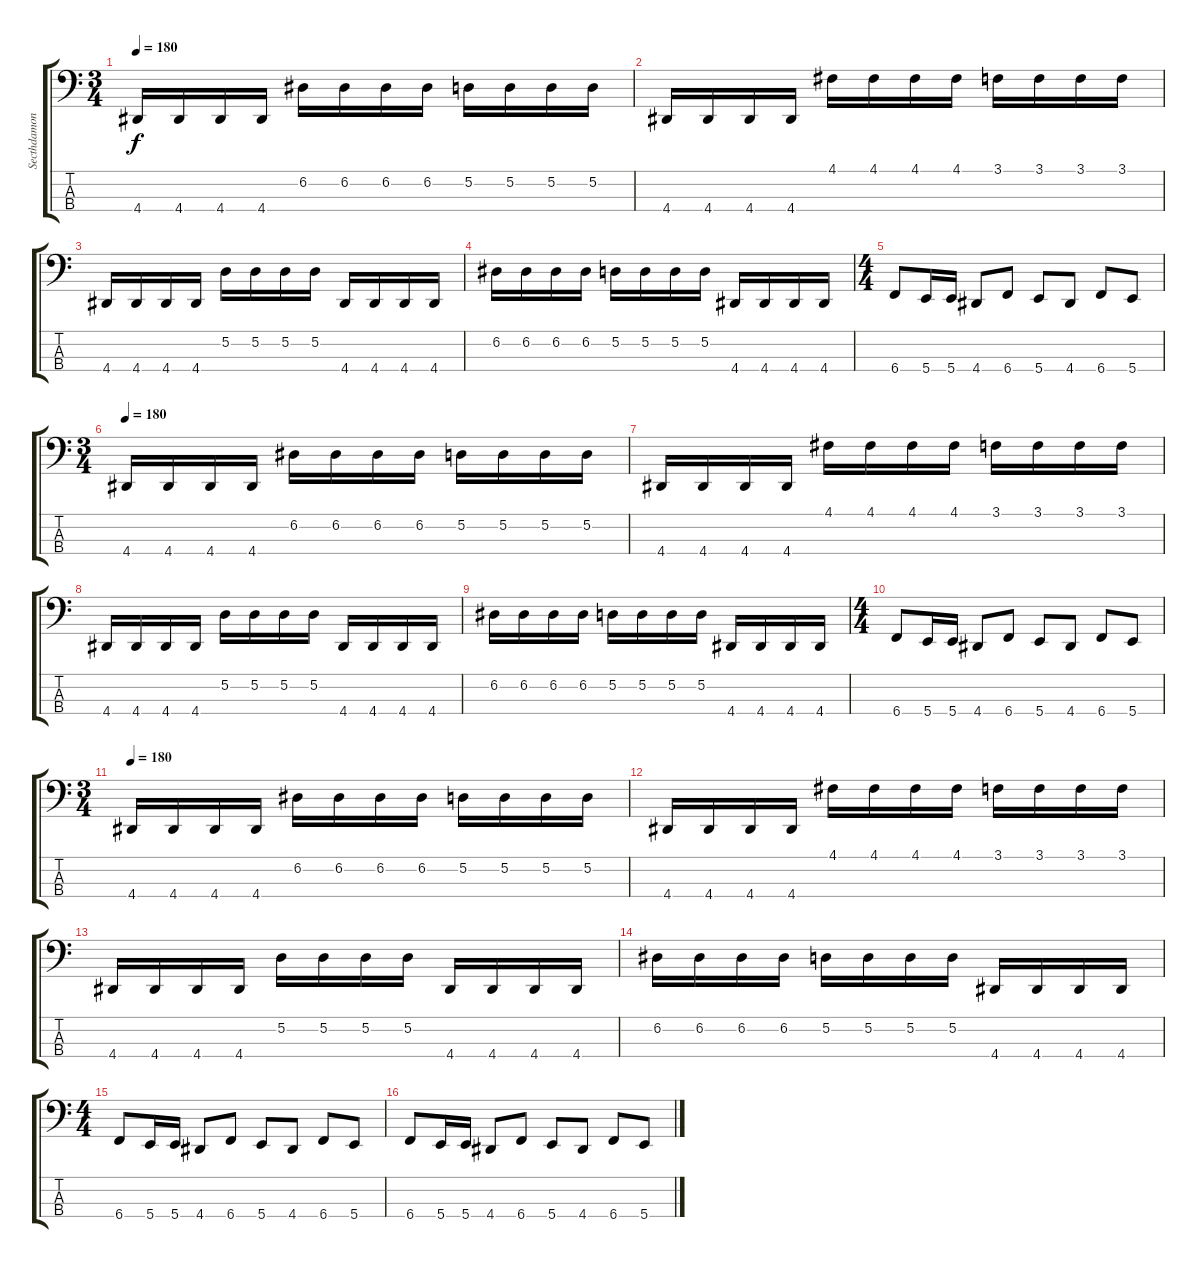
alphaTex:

\track ("Secthdamon" "Secthdamon") {instrument electricbasspick}
\staff {score tabs}
\tuning (D2 A1 E1 B0) {hide}
\ts (3 4)
\tempo 180
\clef f4
\ks c
4.4.16{dy f} 4.4.16 4.4.16 4.4.16 6.2.16 6.2.16 6.2.16 6.2.16 5.2.16 5.2.16 5.2.16 5.2.16 |
4.4.16 4.4.16 4.4.16 4.4.16 4.1.16 4.1.16 4.1.16 4.1.16 3.1.16 3.1.16 3.1.16 3.1.16 |
4.4.16 4.4.16 4.4.16 4.4.16 5.2.16 5.2.16 5.2.16 5.2.16 4.4.16 4.4.16 4.4.16 4.4.16 |
6.2.16 6.2.16 6.2.16 6.2.16 5.2.16 5.2.16 5.2.16 5.2.16 4.4.16 4.4.16 4.4.16 4.4.16 |
\ts (4 4)
6.4.8 5.4.16 5.4.16 4.4.8 6.4.8 5.4.8 4.4.8 6.4.8 5.4.8 |
\ts (3 4)
\tempo 180
4.4.16 4.4.16 4.4.16 4.4.16 6.2.16 6.2.16 6.2.16 6.2.16 5.2.16 5.2.16 5.2.16 5.2.16 |
4.4.16 4.4.16 4.4.16 4.4.16 4.1.16 4.1.16 4.1.16 4.1.16 3.1.16 3.1.16 3.1.16 3.1.16 |
4.4.16 4.4.16 4.4.16 4.4.16 5.2.16 5.2.16 5.2.16 5.2.16 4.4.16 4.4.16 4.4.16 4.4.16 |
6.2.16 6.2.16 6.2.16 6.2.16 5.2.16 5.2.16 5.2.16 5.2.16 4.4.16 4.4.16 4.4.16 4.4.16 |
\ts (4 4)
6.4.8 5.4.16 5.4.16 4.4.8 6.4.8 5.4.8 4.4.8 6.4.8 5.4.8 |
\ts (3 4)
\tempo 180
4.4.16 4.4.16 4.4.16 4.4.16 6.2.16 6.2.16 6.2.16 6.2.16 5.2.16 5.2.16 5.2.16 5.2.16 |
4.4.16 4.4.16 4.4.16 4.4.16 4.1.16 4.1.16 4.1.16 4.1.16 3.1.16 3.1.16 3.1.16 3.1.16 |
4.4.16 4.4.16 4.4.16 4.4.16 5.2.16 5.2.16 5.2.16 5.2.16 4.4.16 4.4.16 4.4.16 4.4.16 |
6.2.16 6.2.16 6.2.16 6.2.16 5.2.16 5.2.16 5.2.16 5.2.16 4.4.16 4.4.16 4.4.16 4.4.16 |
\ts (4 4)
6.4.8 5.4.16 5.4.16 4.4.8 6.4.8 5.4.8 4.4.8 6.4.8 5.4.8 |
6.4.8 5.4.16 5.4.16 4.4.8 6.4.8 5.4.8 4.4.8 6.4.8 5.4.8
